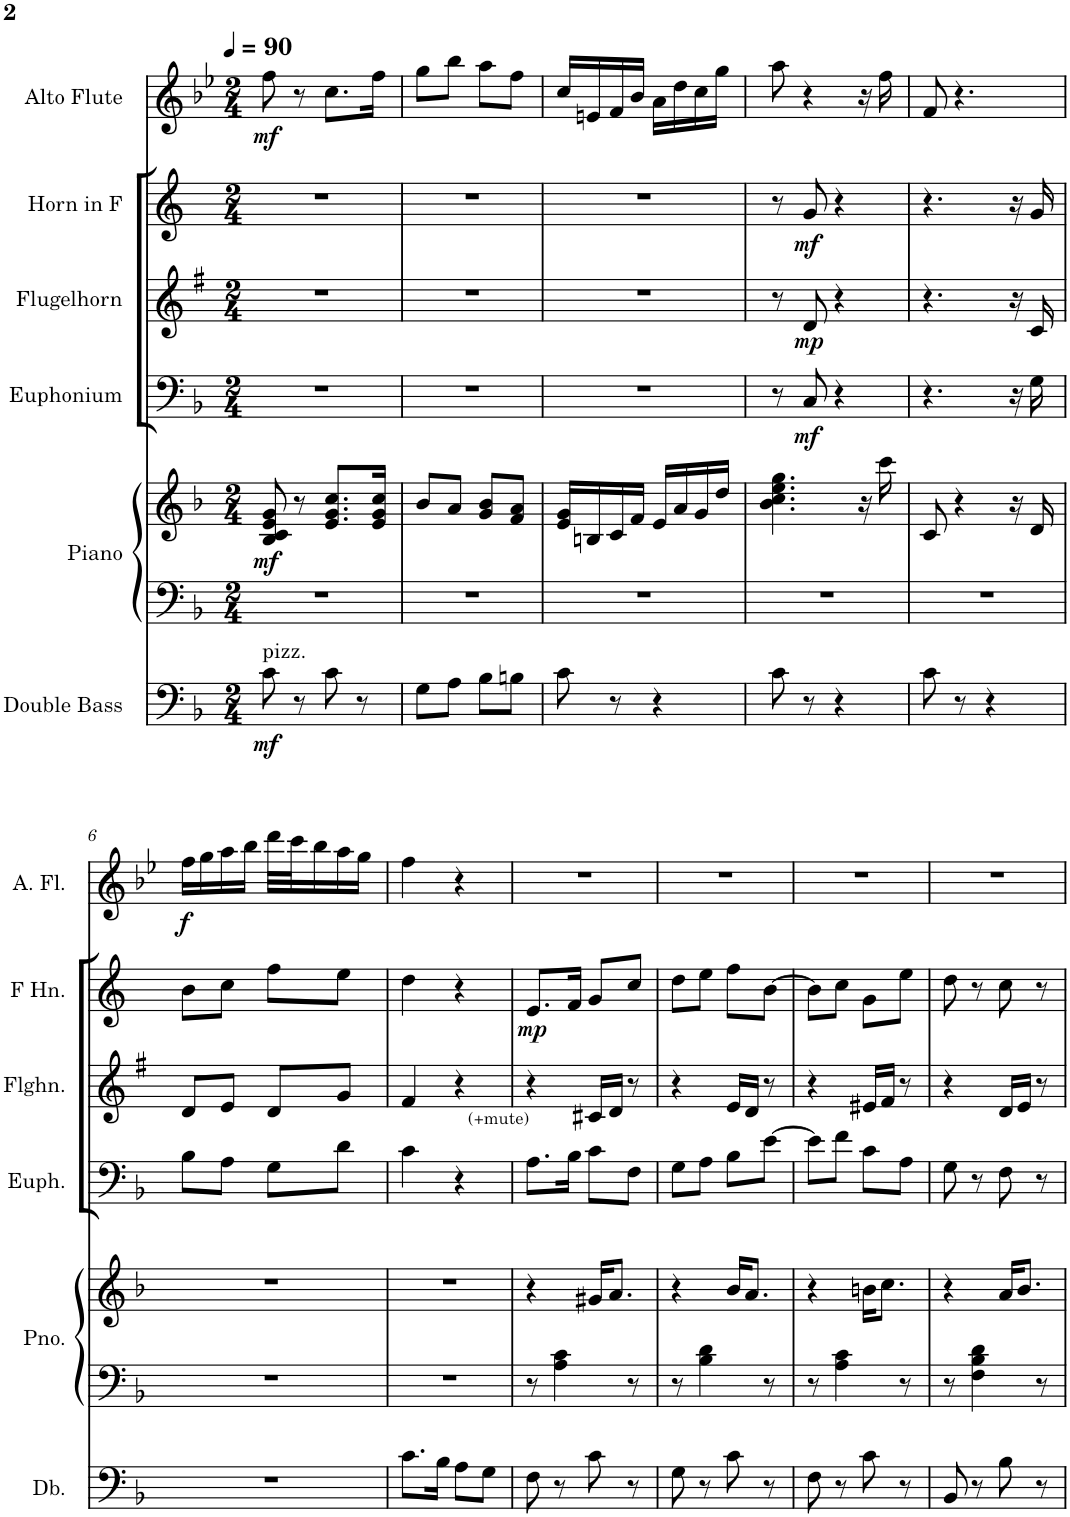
**kern	**dynam	**kern	**kern	**dynam	**kern	**dynam	**kern	**dynam	**kern	**dynam	**kern	**dynam
*part6	*part6	*part5	*part5	*part5	*part4	*part4	*part3	*part3	*part2	*part2	*part1	*part1
*staff7	*staff7	*staff6	*staff5	*staff5/6	*staff4	*staff4	*staff3	*staff3	*staff2	*staff2	*staff1	*staff1
*I"Double Bass	*	*I"Piano	*	*	*I"Euphonium	*	*I"Flugelhorn	*	*I"Horn in F	*	*I"Alto Flute	*
*I'Db.	*	*I'Pno.	*	*	*I'Euph.	*	*I'Flghn.	*	*	*	*I'A. Fl.	*
*clefF4	*	*clefF4	*clefG2	*	*clefF4	*	*clefG2	*	*clefG2	*	*clefG2	*
*Trd7c12	*	*	*	*	*	*	*Trd1c2	*	*Trd4c7	*	*Trd3c5	*
*k[b-]	*	*k[b-]	*k[b-]	*	*k[b-]	*	*k[f#]	*	*k[]	*	*k[b-e-]	*
*M2/4	*	*M2/4	*M2/4	*	*M2/4	*	*M2/4	*	*M2/4	*	*M2/4	*
*MM90	*	*MM90	*MM90	*	*MM90	*	*MM90	*	*MM90	*	*MM90	*
=1	=1	=1	=1	=1	=1	=1	=1	=1	=1	=1	=1	=1
!LO:TX:a:t=pizz.	!	!	!	!	!	!	!	!	!	!	!	!
!	!LO:DY:b	!	!	!LO:DY:b	!	!	!	!	!	!	!	!LO:DY:b
8c\	mf	2r	8B-/ 8c/ 8e/ 8g/	mf	2r	.	2r	.	2r	.	8ff\	mf
8r	.	.	8r	.	.	.	.	.	.	.	8r	.
8c\	.	.	8.e/ 8.g/ 8.cc/L	.	.	.	.	.	.	.	8.cc\L	.
8r	.	.	.	.	.	.	.	.	.	.	.	.
.	.	.	16e/ 16g/ 16cc/Jk	.	.	.	.	.	.	.	16ff\Jk	.
=2	=2	=2	=2	=2	=2	=2	=2	=2	=2	=2	=2	=2
8G\L	.	2r	8b-/L	.	2r	.	2r	.	2r	.	8gg\L	.
8A\J	.	.	8a/J	.	.	.	.	.	.	.	8bb-\J	.
8B-\L	.	.	8g/ 8b-/L	.	.	.	.	.	.	.	8aa\L	.
8Bn\J	.	.	8f/ 8a/J	.	.	.	.	.	.	.	8ff\J	.
=3	=3	=3	=3	=3	=3	=3	=3	=3	=3	=3	=3	=3
8c\	.	2r	16e/ 16g/LL	.	2r	.	2r	.	2r	.	16cc/LL	.
.	.	.	16Bn/	.	.	.	.	.	.	.	16en/	.
8r	.	.	16c/	.	.	.	.	.	.	.	16f/	.
.	.	.	16f/JJ	.	.	.	.	.	.	.	16b-/JJ	.
4r	.	.	16e/LL	.	.	.	.	.	.	.	16a\LL	.
.	.	.	16a/	.	.	.	.	.	.	.	16dd\	.
.	.	.	16g/	.	.	.	.	.	.	.	16cc\	.
.	.	.	16dd/JJ	.	.	.	.	.	.	.	16gg\JJ	.
=4	=4	=4	=4	=4	=4	=4	=4	=4	=4	=4	=4	=4
8c\	.	2r	4.b-\ 4.cc\ 4.ee\ 4.gg\	.	8r	.	8r	.	8r	.	8aa\	.
!	!	!	!	!	!	!LO:DY:b	!	!LO:DY:b	!	!LO:DY:b	!	!
8r	.	.	.	.	8C/	mf	8d/	mp	8g/	mf	4r	.
4r	.	.	.	.	4r	.	4r	.	4r	.	.	.
.	.	.	16r	.	.	.	.	.	.	.	16r	.
.	.	.	16ccc\	.	.	.	.	.	.	.	16ff\	.
=5	=5	=5	=5	=5	=5	=5	=5	=5	=5	=5	=5	=5
8c\	.	2r	8c/	.	4.r	.	4.r	.	4.r	.	8f/	.
8r	.	.	4r	.	.	.	.	.	.	.	4.r	.
4r	.	.	.	.	.	.	.	.	.	.	.	.
.	.	.	16r	.	16r	.	16r	.	16r	.	.	.
.	.	.	16d/	.	16G\	.	16c/	.	16g/	.	.	.
!!LO:LB:g=z
=6	=6	=6	=6	=6	=6	=6	=6	=6	=6	=6	=6	=6
!	!	!	!	!	!	!	!	!	!	!	!	!LO:DY:b
2r	.	2r	2r	.	8B-\L	.	8d/L	.	8b\L	.	16ff\LL	f
.	.	.	.	.	.	.	.	.	.	.	16gg\	.
.	.	.	.	.	8A\J	.	8e/J	.	8cc\J	.	16aa\	.
.	.	.	.	.	.	.	.	.	.	.	16bb-\JJ	.
.	.	.	.	.	8G\L	.	8d/L	.	8ff\L	.	32ddd\LLL	.
.	.	.	.	.	.	.	.	.	.	.	32ccc\J	.
.	.	.	.	.	.	.	.	.	.	.	16bb-\	.
.	.	.	.	.	8d\J	.	8g/J	.	8ee\J	.	16aa\	.
.	.	.	.	.	.	.	.	.	.	.	16gg\JJ	.
=7	=7	=7	=7	=7	=7	=7	=7	=7	=7	=7	=7	=7
8.c\L	.	2r	2r	.	4c\	.	4f#/	.	4dd\	.	4ff\	.
16B-\Jk	.	.	.	.	.	.	.	.	.	.	.	.
8A\L	.	.	.	.	4r	.	4r	.	4r	.	4r	.
8G\J	.	.	.	.	.	.	.	.	.	.	.	.
=8	=8	=8	=8	=8	=8	=8	=8	=8	=8	=8	=8	=8
!	!	!	!	!	!	!	!LO:TX:b:t=(+mute)	!	!	!	!	!
!	!	!	!	!	!	!	!	!	!	!LO:DY:b	!	!
8F\	.	8r	4r	.	8.A\L	.	4r	.	8.e/L	mp	2r	.
8r	.	4A\ 4c\	.	.	.	.	.	.	.	.	.	.
.	.	.	.	.	16B-\Jk	.	.	.	16f/Jk	.	.	.
8c\	.	.	16g#X/KL	.	8c\L	.	16c#X/LL	.	8g/L	.	.	.
.	.	.	8.a/J	.	.	.	16d/JJ	.	.	.	.	.
8r	.	8r	.	.	8F\J	.	8r	.	8cc/J	.	.	.
=9	=9	=9	=9	=9	=9	=9	=9	=9	=9	=9	=9	=9
8G\	.	8r	4r	.	8G\L	.	4r	.	8dd\L	.	2r	.
8r	.	4B-\ 4d\	.	.	8A\J	.	.	.	8ee\J	.	.	.
8c\	.	.	16b-/KL	.	8B-\L	.	16e/LL	.	8ff\L	.	.	.
.	.	.	8.a/J	.	.	.	16d/JJ	.	.	.	.	.
8r	.	8r	.	.	[8e\J	.	8r	.	[8b\J	.	.	.
=10	=10	=10	=10	=10	=10	=10	=10	=10	=10	=10	=10	=10
8F\	.	8r	4r	.	8e\L]	.	4r	.	8b\L]	.	2r	.
8r	.	4A\ 4c\	.	.	8f\J	.	.	.	8cc\J	.	.	.
8c\	.	.	16bn\KL	.	8c\L	.	16e#X/LL	.	8g\L	.	.	.
.	.	.	8.cc\J	.	.	.	16f#/JJ	.	.	.	.	.
8r	.	8r	.	.	8A\J	.	8r	.	8ee\J	.	.	.
=11	=11	=11	=11	=11	=11	=11	=11	=11	=11	=11	=11	=11
8BB-/	.	8r	4r	.	8G\	.	4r	.	8dd\	.	2r	.
8r	.	4F\ 4B-\ 4d\	.	.	8r	.	.	.	8r	.	.	.
8B-\	.	.	16a/KL	.	8F\	.	16d/LL	.	8cc\	.	.	.
.	.	.	8.b-/J	.	.	.	16e/JJ	.	.	.	.	.
8r	.	8r	.	.	8r	.	8r	.	8r	.	.	.
=	=	=	=	=	=	=	=	=	=	=	=	=
*-	*-	*-	*-	*-	*-	*-	*-	*-	*-	*-	*-	*-
